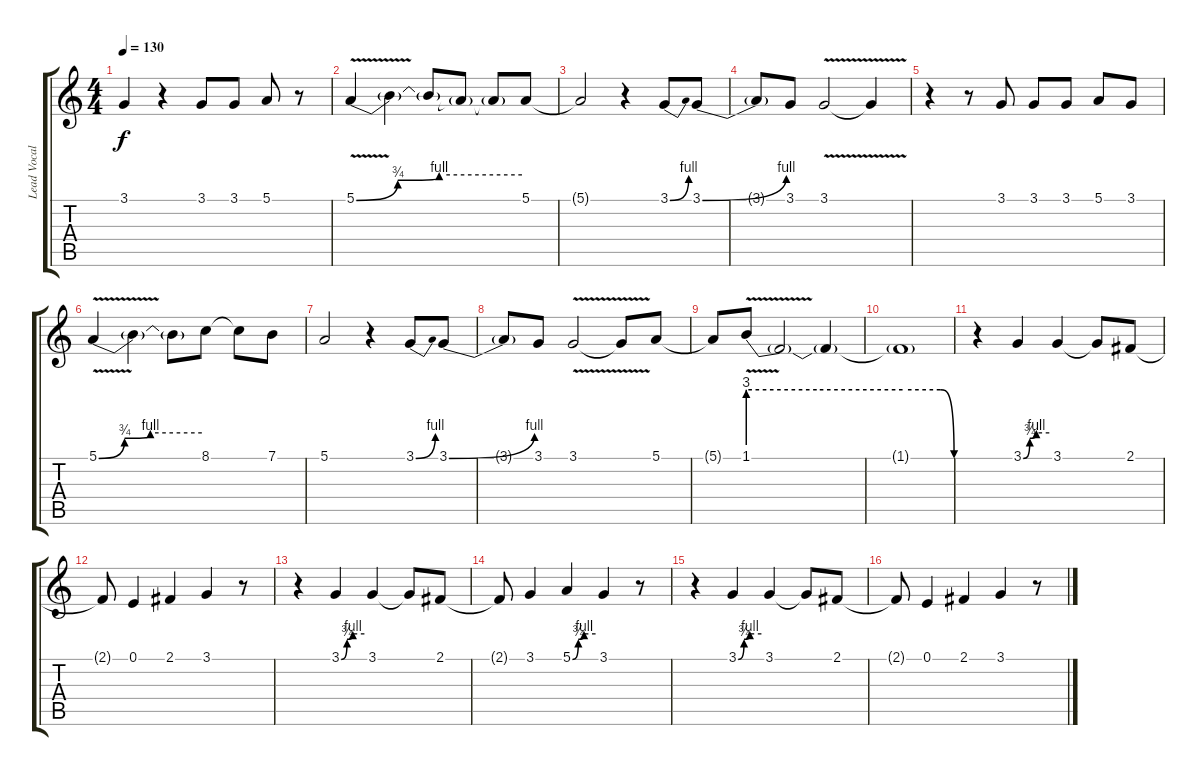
\track ("Lead Vocal" "Lead Vocal") {instrument lead2sawtooth}
\staff {score tabs}
\tuning (E4 B3 G3 D3 A2 E2) {hide}
\ts (4 4)
\tempo 130
\clef g2
\ks c
3.1{t}.4{dy f} r.4 3.1.8 3.1.8 5.1.8 r.8 |
5.1{be (custom 0 0 15 3 30 4 60 4) v}.4 5.1{t}.4 5.1{t}.8 5.1{t}.8 5.1{t}.8 5.1.8 |
5.1{t}.2 r.4 3.1{be (bend 0 0 60 4)}.8 3.1{be (bend 0 0 60 4)}.8 |
3.1{t}.8 3.1.8 3.1{v}.2 3.1{t}.4 |
r.4 r.8 3.1.8 3.1.8 3.1.8 5.1.8 3.1.8 |
5.1{be (custom 0 0 15 3 30 4 60 4) v}.4 5.1{t}.4 5.1{t}.8 8.1.8 8.1{t}.8 7.1.8 |
5.1.2 r.4 3.1{be (bend 0 0 60 4)}.8 3.1{be (bend 0 0 60 4)}.8 |
3.1{t}.8 3.1.8 3.1{v}.2 3.1{t}.8 5.1.8 |
5.1{t}.8 1.1{be (custom 0 12 20 12 45 12 56 12 60 0) v}.8 1.1{t}.2 1.1{t}.4 |
1.1{t}.1 |
r.4 3.1{be (custom 0 0 15 3 30 4 60 4)}.4 3.1.4 3.1{t}.8 2.1.8 |
2.1{t}.8 0.1.4 2.1.4 3.1.4 r.8 |
r.4 3.1{be (custom 0 0 15 3 30 4 60 4)}.4 3.1.4 3.1{t}.8 2.1.8 |
2.1{t}.8 3.1.4 5.1{be (custom 0 0 15 3 30 4 60 4)}.4 3.1.4 r.8 |
r.4 3.1{be (custom 0 0 15 3 30 4 60 4)}.4 3.1.4 3.1{t}.8 2.1.8 |
2.1{t}.8 0.1.4 2.1.4 3.1.4 r.8
